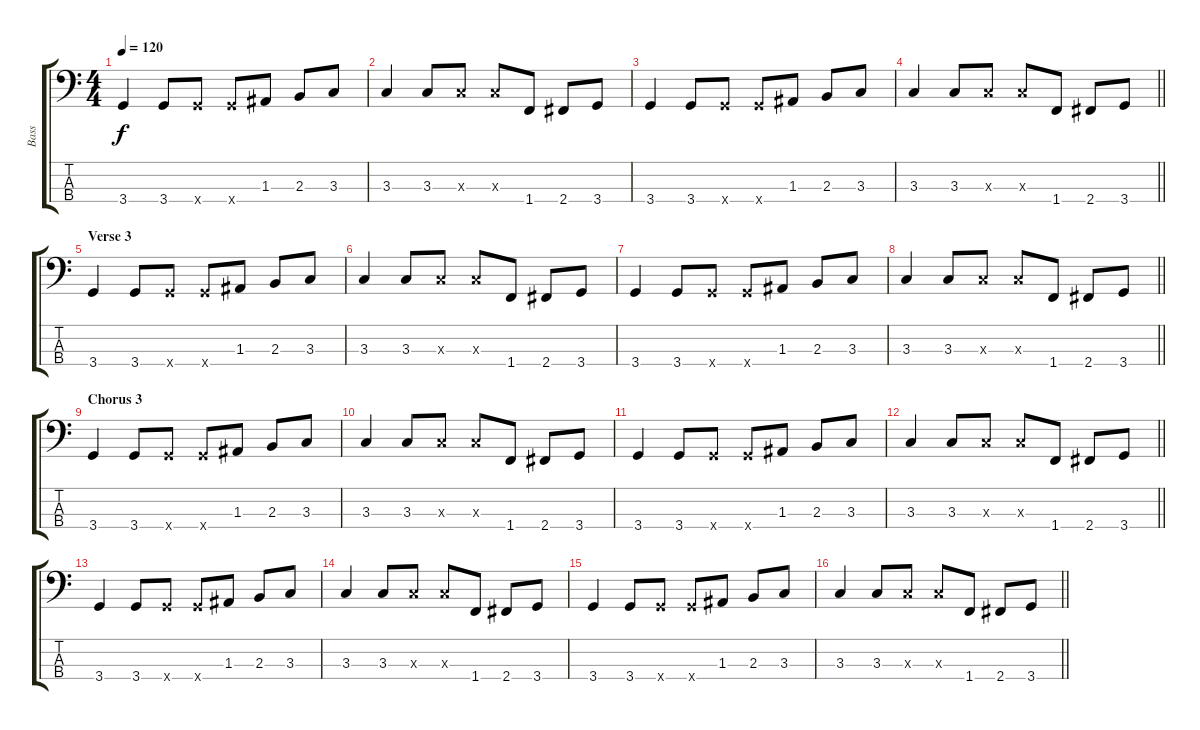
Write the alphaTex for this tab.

\track ("Bass" "Bass") {instrument electricbassfinger}
\staff {score tabs}
\tuning (G2 D2 A1 E1) {hide}
\ts (4 4)
\tempo 120
\clef f4
\ks c
3.4.4{dy f} 3.4.8 3.4{x}.8 3.4{x}.8 1.3.8 2.3.8 3.3.8 |
3.3.4 3.3.8 3.3{x}.8 3.3{x}.8 1.4.8 2.4.8 3.4.8 |
3.4.4 3.4.8 3.4{x}.8 3.4{x}.8 1.3.8 2.3.8 3.3.8 |
\barLineRight lightlight
3.3.4 3.3.8 3.3{x}.8 3.3{x}.8 1.4.8 2.4.8 3.4.8 |
\section ("" "Verse 3")
3.4.4 3.4.8 3.4{x}.8 3.4{x}.8 1.3.8 2.3.8 3.3.8 |
3.3.4 3.3.8 3.3{x}.8 3.3{x}.8 1.4.8 2.4.8 3.4.8 |
3.4.4 3.4.8 3.4{x}.8 3.4{x}.8 1.3.8 2.3.8 3.3.8 |
\barLineRight lightlight
3.3.4 3.3.8 3.3{x}.8 3.3{x}.8 1.4.8 2.4.8 3.4.8 |
\section ("" "Chorus 3")
3.4.4 3.4.8 3.4{x}.8 3.4{x}.8 1.3.8 2.3.8 3.3.8 |
3.3.4 3.3.8 3.3{x}.8 3.3{x}.8 1.4.8 2.4.8 3.4.8 |
3.4.4 3.4.8 3.4{x}.8 3.4{x}.8 1.3.8 2.3.8 3.3.8 |
\barLineRight lightlight
3.3.4 3.3.8 3.3{x}.8 3.3{x}.8 1.4.8 2.4.8 3.4.8 |
3.4.4 3.4.8 3.4{x}.8 3.4{x}.8 1.3.8 2.3.8 3.3.8 |
3.3.4 3.3.8 3.3{x}.8 3.3{x}.8 1.4.8 2.4.8 3.4.8 |
3.4.4 3.4.8 3.4{x}.8 3.4{x}.8 1.3.8 2.3.8 3.3.8 |
\barLineRight lightlight
3.3.4 3.3.8 3.3{x}.8 3.3{x}.8 1.4.8 2.4.8 3.4.8
